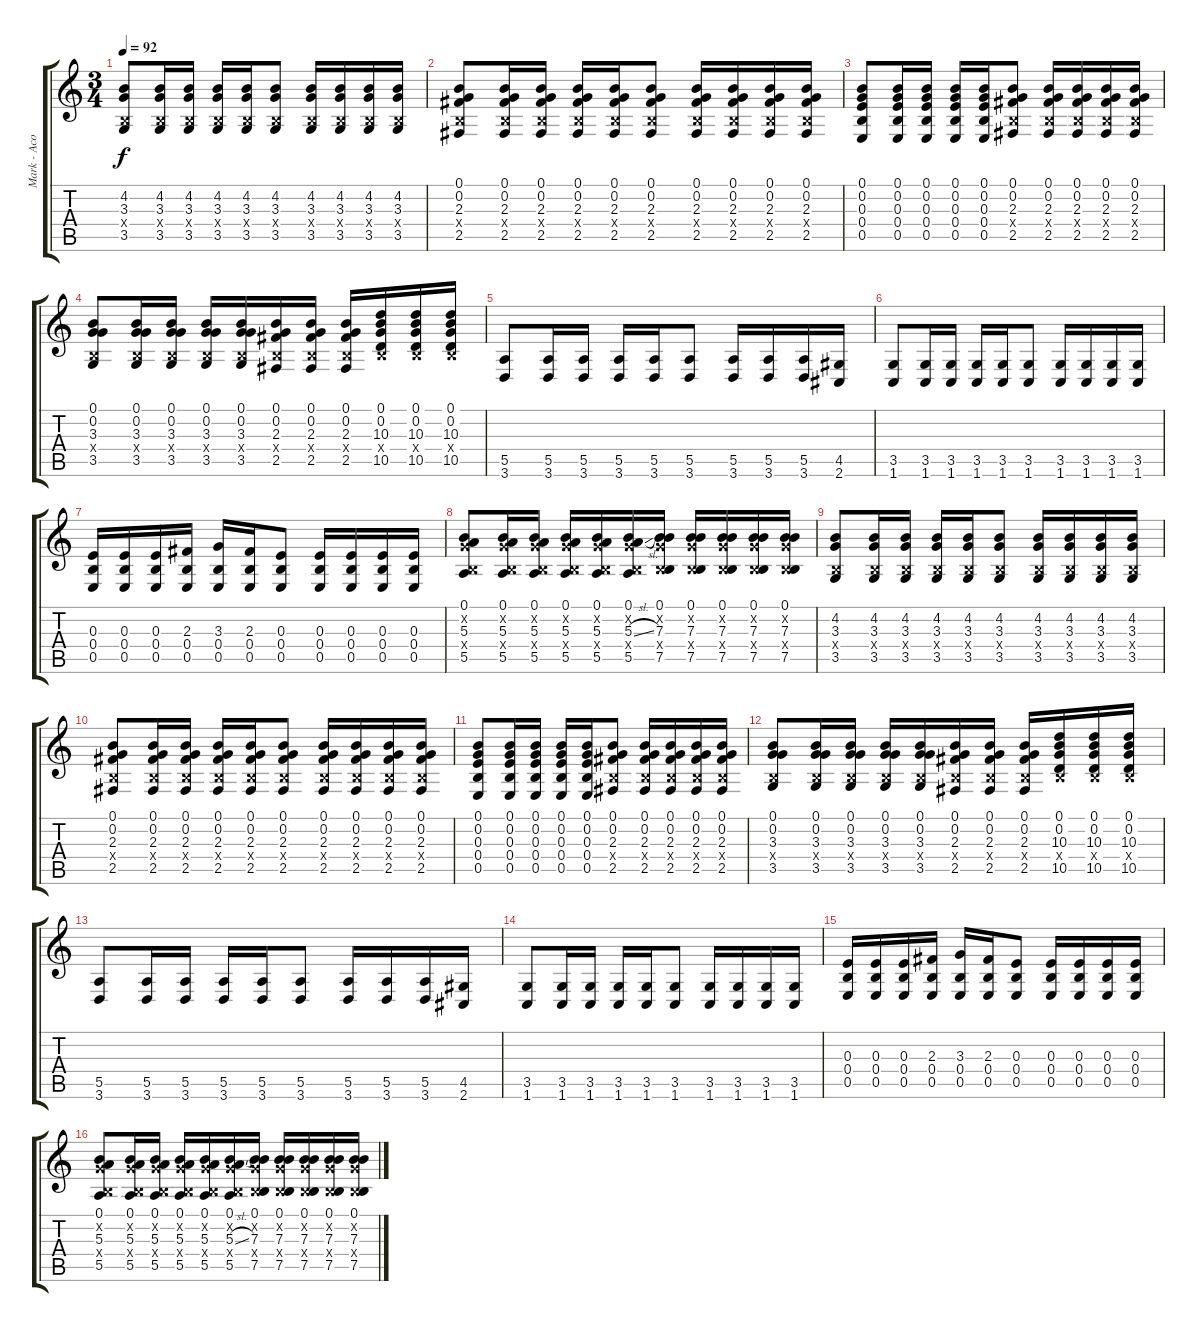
\track ("Mark - Acoustic 12 strings" "Mark - Aco") {instrument acousticguitarsteel}
\staff {score tabs}
\tuning (B3 G3 E3 B2 E2 B1) {hide}
\ts (3 4)
\tempo 92
\clef g2
\ks c
(4.2 3.3 0.4{x} 3.5).8{dy f} (4.2 3.3 0.4{x} 3.5).16 (4.2 3.3 0.4{x} 3.5).16 (4.2 3.3 0.4{x} 3.5).16 (4.2 3.3 0.4{x} 3.5).16 (4.2 3.3 0.4{x} 3.5).8 (4.2 3.3 0.4{x} 3.5).16 (4.2 3.3 0.4{x} 3.5).16 (4.2 3.3 0.4{x} 3.5).16 (4.2 3.3 0.4{x} 3.5).16 |
(0.1 0.2 2.3 0.4{x} 2.5).8 (0.1 0.2 2.3 0.4{x} 2.5).16 (0.1 0.2 2.3 0.4{x} 2.5).16 (0.1 0.2 2.3 0.4{x} 2.5).16 (0.1 0.2 2.3 0.4{x} 2.5).16 (0.1 0.2 2.3 0.4{x} 2.5).8 (0.1 0.2 2.3 0.4{x} 2.5).16 (0.1 0.2 2.3 0.4{x} 2.5).16 (0.1 0.2 2.3 0.4{x} 2.5).16 (0.1 0.2 2.3 0.4{x} 2.5).16 |
(0.1 0.2 0.3 0.4 0.5).8 (0.1 0.2 0.3 0.4 0.5).16 (0.1 0.2 0.3 0.4 0.5).16 (0.1 0.2 0.3 0.4 0.5).16 (0.1 0.2 0.3 0.4 0.5).16 (0.1 0.2 2.3 0.4{x} 2.5).8 (0.1 0.2 2.3 0.4{x} 2.5).16 (0.1 0.2 2.3 0.4{x} 2.5).16 (0.1 0.2 2.3 0.4{x} 2.5).16 (0.1 0.2 2.3 0.4{x} 2.5).16 |
(0.1 0.2 3.3 0.4{x} 3.5).8 (0.1 0.2 3.3 0.4{x} 3.5).16 (0.1 0.2 3.3 0.4{x} 3.5).16 (0.1 0.2 3.3 0.4{x} 3.5).16 (0.1 0.2 3.3 0.4{x} 3.5).16 (0.1 0.2 2.3 0.4{x} 2.5).16 (0.1 0.2 2.3 0.4{x} 2.5).16 (0.1 0.2 2.3 0.4{x} 2.5).16 (0.1 0.2 10.3 0.4{x} 10.5).16 (0.1 0.2 10.3 0.4{x} 10.5).16 (0.1 0.2 10.3 0.4{x} 10.5).16 |
(5.5 3.6).8 (5.5 3.6).16 (5.5 3.6).16 (5.5 3.6).16 (5.5 3.6).16 (5.5 3.6).8 (5.5 3.6).16 (5.5 3.6).16 (5.5 3.6).16 (4.5 2.6).16 |
(3.5 1.6).8 (3.5 1.6).16 (3.5 1.6).16 (3.5 1.6).16 (3.5 1.6).16 (3.5 1.6).8 (3.5 1.6).16 (3.5 1.6).16 (3.5 1.6).16 (3.5 1.6).16 |
(0.3 0.4 0.5).16 (0.3 0.4 0.5).16 (0.3 0.4 0.5).16 (2.3 0.4 0.5).16 (3.3 0.4 0.5).16 (2.3 0.4 0.5).16 (0.3 0.4 0.5).8 (0.3 0.4 0.5).16 (0.3 0.4 0.5).16 (0.3 0.4 0.5).16 (0.3 0.4 0.5).16 |
(0.1 0.2{x} 5.3 0.4{x} 5.5).8 (0.1 0.2{x} 5.3 0.4{x} 5.5).16 (0.1 0.2{x} 5.3 0.4{x} 5.5).16 (0.1 0.2{x} 5.3 0.4{x} 5.5).16 (0.1 0.2{x} 5.3 0.4{x} 5.5).16 (0.1 0.2{x} 5.3{sl} 0.4{x} 5.5).16 (0.1 0.2{x} 7.3 0.4{x} 7.5).16 (0.1 0.2{x} 7.3 0.4{x} 7.5).16 (0.1 0.2{x} 7.3 0.4{x} 7.5).16 (0.1 0.2{x} 7.3 0.4{x} 7.5).16 (0.1 0.2{x} 7.3 0.4{x} 7.5).16 |
(4.2 3.3 0.4{x} 3.5).8 (4.2 3.3 0.4{x} 3.5).16 (4.2 3.3 0.4{x} 3.5).16 (4.2 3.3 0.4{x} 3.5).16 (4.2 3.3 0.4{x} 3.5).16 (4.2 3.3 0.4{x} 3.5).8 (4.2 3.3 0.4{x} 3.5).16 (4.2 3.3 0.4{x} 3.5).16 (4.2 3.3 0.4{x} 3.5).16 (4.2 3.3 0.4{x} 3.5).16 |
(0.1 0.2 2.3 0.4{x} 2.5).8 (0.1 0.2 2.3 0.4{x} 2.5).16 (0.1 0.2 2.3 0.4{x} 2.5).16 (0.1 0.2 2.3 0.4{x} 2.5).16 (0.1 0.2 2.3 0.4{x} 2.5).16 (0.1 0.2 2.3 0.4{x} 2.5).8 (0.1 0.2 2.3 0.4{x} 2.5).16 (0.1 0.2 2.3 0.4{x} 2.5).16 (0.1 0.2 2.3 0.4{x} 2.5).16 (0.1 0.2 2.3 0.4{x} 2.5).16 |
(0.1 0.2 0.3 0.4 0.5).8 (0.1 0.2 0.3 0.4 0.5).16 (0.1 0.2 0.3 0.4 0.5).16 (0.1 0.2 0.3 0.4 0.5).16 (0.1 0.2 0.3 0.4 0.5).16 (0.1 0.2 2.3 0.4{x} 2.5).8 (0.1 0.2 2.3 0.4{x} 2.5).16 (0.1 0.2 2.3 0.4{x} 2.5).16 (0.1 0.2 2.3 0.4{x} 2.5).16 (0.1 0.2 2.3 0.4{x} 2.5).16 |
(0.1 0.2 3.3 0.4{x} 3.5).8 (0.1 0.2 3.3 0.4{x} 3.5).16 (0.1 0.2 3.3 0.4{x} 3.5).16 (0.1 0.2 3.3 0.4{x} 3.5).16 (0.1 0.2 3.3 0.4{x} 3.5).16 (0.1 0.2 2.3 0.4{x} 2.5).16 (0.1 0.2 2.3 0.4{x} 2.5).16 (0.1 0.2 2.3 0.4{x} 2.5).16 (0.1 0.2 10.3 0.4{x} 10.5).16 (0.1 0.2 10.3 0.4{x} 10.5).16 (0.1 0.2 10.3 0.4{x} 10.5).16 |
(5.5 3.6).8 (5.5 3.6).16 (5.5 3.6).16 (5.5 3.6).16 (5.5 3.6).16 (5.5 3.6).8 (5.5 3.6).16 (5.5 3.6).16 (5.5 3.6).16 (4.5 2.6).16 |
(3.5 1.6).8 (3.5 1.6).16 (3.5 1.6).16 (3.5 1.6).16 (3.5 1.6).16 (3.5 1.6).8 (3.5 1.6).16 (3.5 1.6).16 (3.5 1.6).16 (3.5 1.6).16 |
(0.3 0.4 0.5).16 (0.3 0.4 0.5).16 (0.3 0.4 0.5).16 (2.3 0.4 0.5).16 (3.3 0.4 0.5).16 (2.3 0.4 0.5).16 (0.3 0.4 0.5).8 (0.3 0.4 0.5).16 (0.3 0.4 0.5).16 (0.3 0.4 0.5).16 (0.3 0.4 0.5).16 |
(0.1 0.2{x} 5.3 0.4{x} 5.5).8 (0.1 0.2{x} 5.3 0.4{x} 5.5).16 (0.1 0.2{x} 5.3 0.4{x} 5.5).16 (0.1 0.2{x} 5.3 0.4{x} 5.5).16 (0.1 0.2{x} 5.3 0.4{x} 5.5).16 (0.1 0.2{x} 5.3{sl} 0.4{x} 5.5).16 (0.1 0.2{x} 7.3 0.4{x} 7.5).16 (0.1 0.2{x} 7.3 0.4{x} 7.5).16 (0.1 0.2{x} 7.3 0.4{x} 7.5).16 (0.1 0.2{x} 7.3 0.4{x} 7.5).16 (0.1 0.2{x} 7.3 0.4{x} 7.5).16
